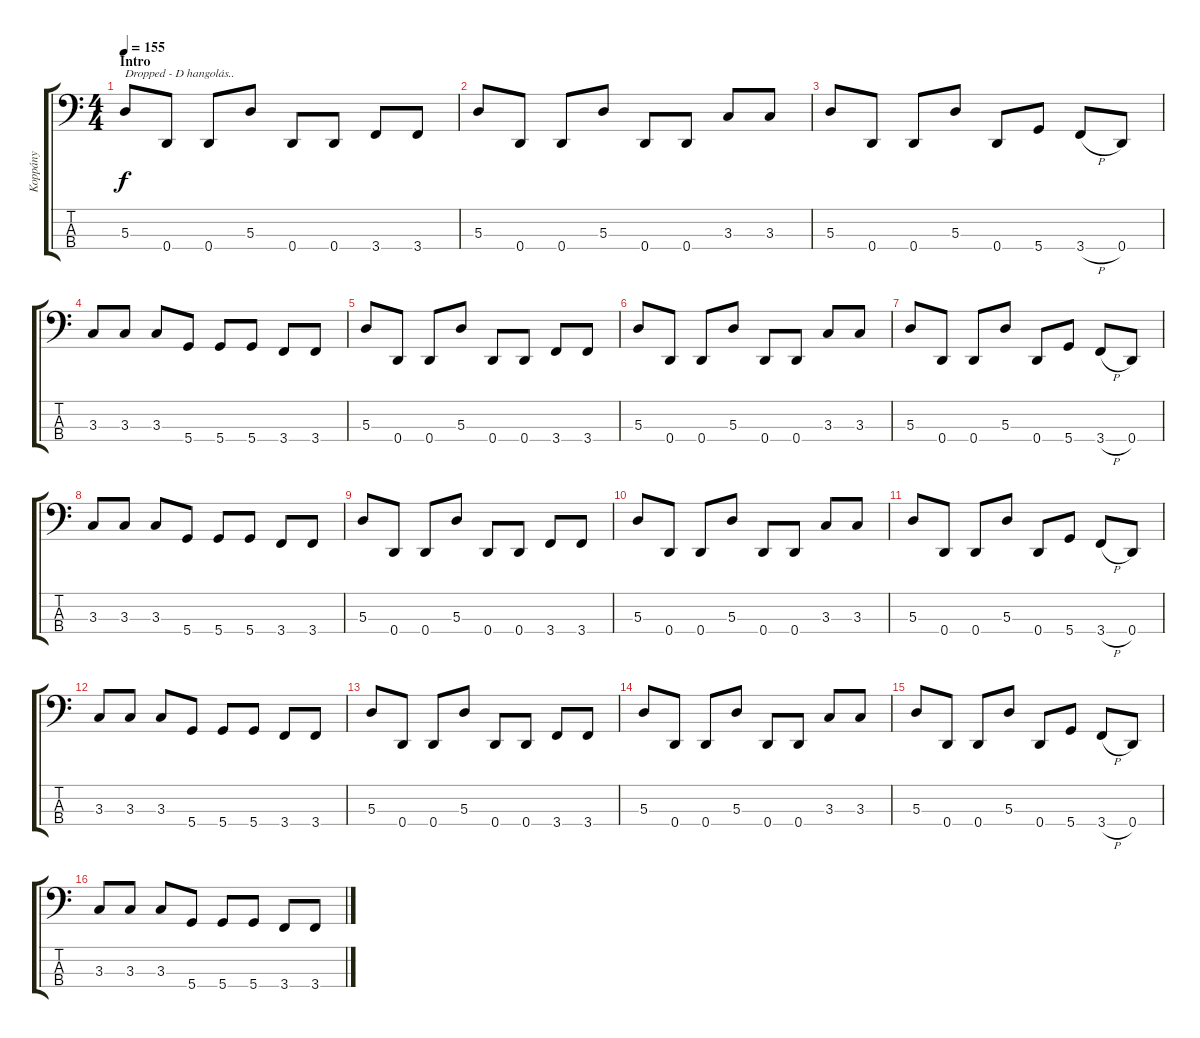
\track ("Koppány" "Koppány") {instrument electricbasspick}
\staff {score tabs}
\tuning (G2 D2 A1 D1) {hide}
\ts (4 4)
\section ("" "Intro")
\tempo 155
\clef f4
\ks c
5.3.8{txt "Dropped - D hangolás.." dy f instrument electricbasspick} 0.4.8 0.4.8 5.3.8 0.4.8 0.4.8 3.4.8 3.4.8 |
5.3.8 0.4.8 0.4.8 5.3.8 0.4.8 0.4.8 3.3.8 3.3.8 |
5.3.8 0.4.8 0.4.8 5.3.8 0.4.8 5.4.8 3.4{h}.8 0.4.8 |
3.3.8 3.3.8 3.3.8 5.4.8 5.4.8 5.4.8 3.4.8 3.4.8 |
5.3.8 0.4.8 0.4.8 5.3.8 0.4.8 0.4.8 3.4.8 3.4.8 |
5.3.8 0.4.8 0.4.8 5.3.8 0.4.8 0.4.8 3.3.8 3.3.8 |
5.3.8 0.4.8 0.4.8 5.3.8 0.4.8 5.4.8 3.4{h}.8 0.4.8 |
3.3.8 3.3.8 3.3.8 5.4.8 5.4.8 5.4.8 3.4.8 3.4.8 |
5.3.8 0.4.8 0.4.8 5.3.8 0.4.8 0.4.8 3.4.8 3.4.8 |
5.3.8 0.4.8 0.4.8 5.3.8 0.4.8 0.4.8 3.3.8 3.3.8 |
5.3.8 0.4.8 0.4.8 5.3.8 0.4.8 5.4.8 3.4{h}.8 0.4.8 |
3.3.8 3.3.8 3.3.8 5.4.8 5.4.8 5.4.8 3.4.8 3.4.8 |
5.3.8 0.4.8 0.4.8 5.3.8 0.4.8 0.4.8 3.4.8 3.4.8 |
5.3.8 0.4.8 0.4.8 5.3.8 0.4.8 0.4.8 3.3.8 3.3.8 |
5.3.8 0.4.8 0.4.8 5.3.8 0.4.8 5.4.8 3.4{h}.8 0.4.8 |
3.3.8 3.3.8 3.3.8 5.4.8 5.4.8 5.4.8 3.4.8 3.4.8
